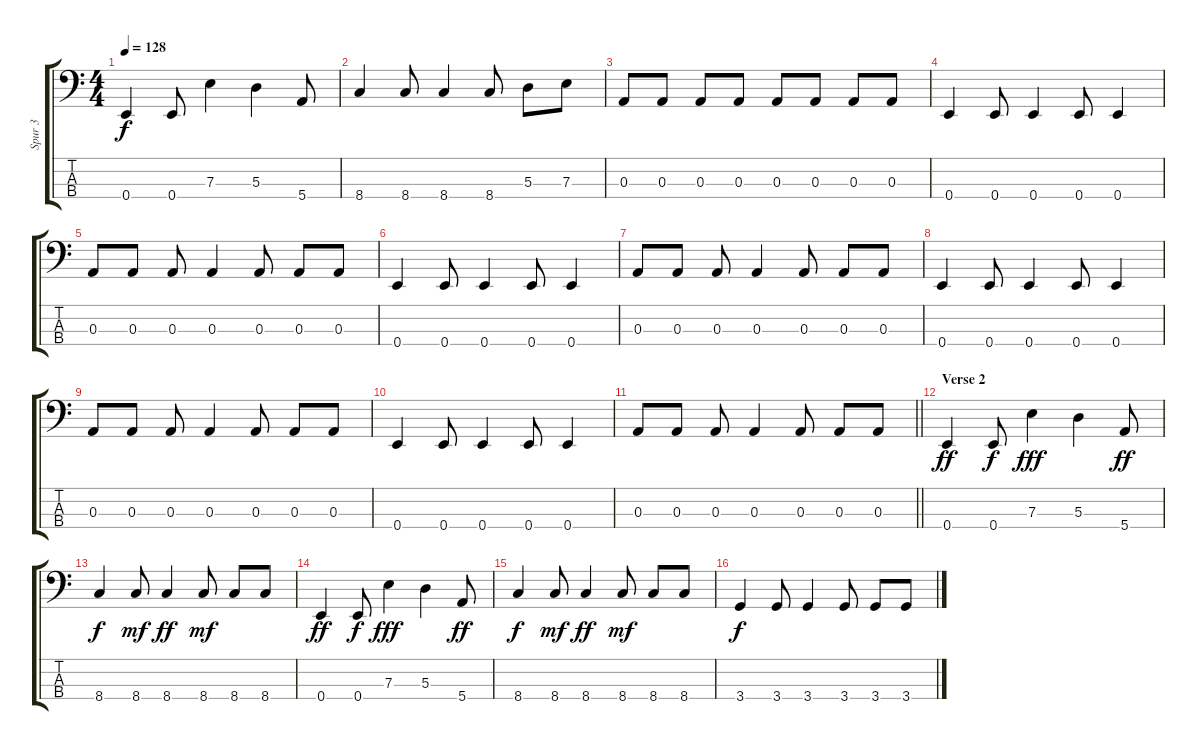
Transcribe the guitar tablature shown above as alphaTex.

\track ("Spur 3" "Spur 3") {instrument electricbassfinger}
\staff {score tabs}
\tuning (G2 D2 A1 E1) {hide}
\ts (4 4)
\tempo 128
\clef f4
\ks c
0.4.4{dy f} 0.4.8 7.3.4 5.3.4 5.4.8 |
8.4.4 8.4.8 8.4.4 8.4.8 5.3.8 7.3.8 |
0.3.8 0.3.8 0.3.8 0.3.8 0.3.8 0.3.8 0.3.8 0.3.8 |
0.4.4 0.4.8 0.4.4 0.4.8 0.4.4 |
0.3.8 0.3.8 0.3.8 0.3.4 0.3.8 0.3.8 0.3.8 |
0.4.4 0.4.8 0.4.4 0.4.8 0.4.4 |
0.3.8 0.3.8 0.3.8 0.3.4 0.3.8 0.3.8 0.3.8 |
0.4.4 0.4.8 0.4.4 0.4.8 0.4.4 |
0.3.8 0.3.8 0.3.8 0.3.4 0.3.8 0.3.8 0.3.8 |
0.4.4 0.4.8 0.4.4 0.4.8 0.4.4 |
\barLineRight lightlight
0.3.8 0.3.8 0.3.8 0.3.4 0.3.8 0.3.8 0.3.8 |
\section ("" "Verse 2")
0.4.4{dy ff} 0.4.8{dy f} 7.3.4{dy fff} 5.3.4 5.4.8{dy ff} |
8.4.4{dy f} 8.4.8{dy mf} 8.4.4{dy ff} 8.4.8{dy mf} 8.4.8 8.4.8 |
0.4.4{dy ff} 0.4.8{dy f} 7.3.4{dy fff} 5.3.4 5.4.8{dy ff} |
8.4.4{dy f} 8.4.8{dy mf} 8.4.4{dy ff} 8.4.8{dy mf} 8.4.8 8.4.8 |
3.4.4{dy f} 3.4.8 3.4.4 3.4.8 3.4.8 3.4.8
